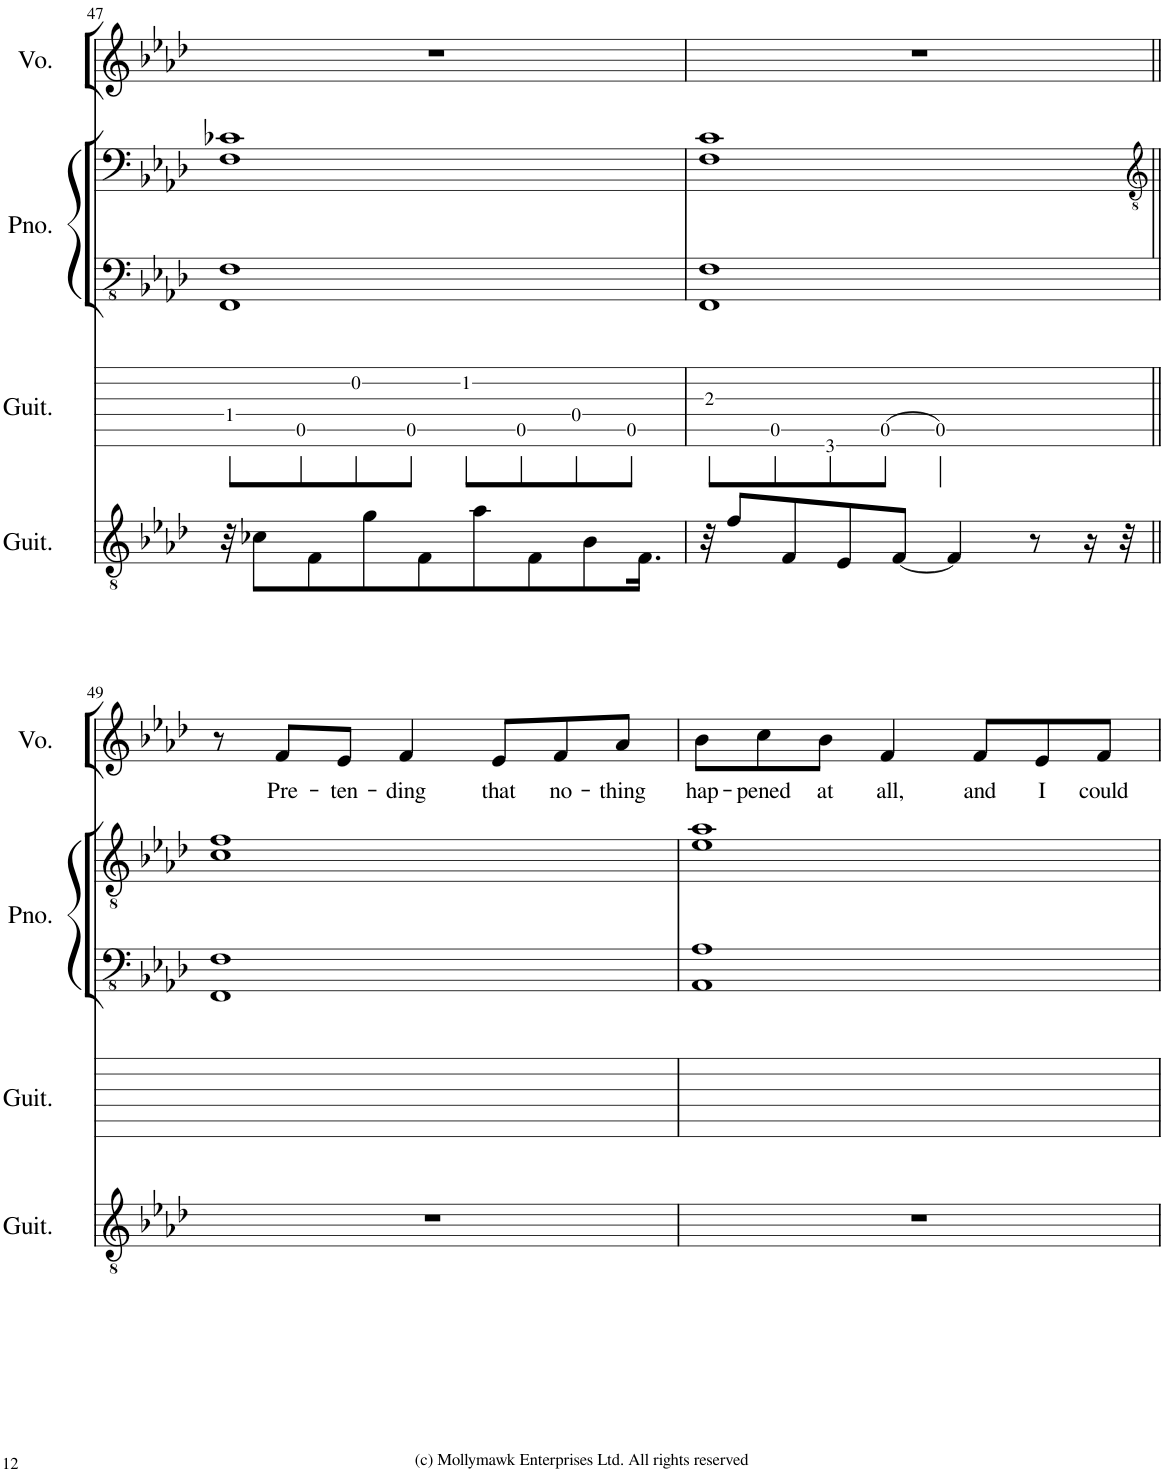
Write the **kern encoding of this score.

**kern	**kern	**kern	**kern	**kern	**text
*part4	*part3	*part2	*part2	*part1	*part1
*staff5	*staff4	*staff3	*staff2	*staff1	*staff1
*I"Acoustic Guitar	*I"Acoustic Guitar	*I"Piano	*	*I"Voice	*
*I'Guit.	*I'Guit.	*I'Pno.	*	*I'Vo.	*
!!LO:PB:g=z
*clefGv2	*	*clefFv4	*clefF4	*clefG2	*
*k[b-e-a-d-]	*k[b-e-a-d-]	*k[b-e-a-d-]	*k[b-e-a-d-]	*k[b-e-a-d-]	*
*M4/4	*M4/4	*M4/4	*M4/4	*M4/4	*
=47	=47	=47	=47	=47	=47
32r	8c-X\L	1FFF 1FF	1F 1c-X	1r	.
8c-X\L	.	.	.	.	.
.	8F\	.	.	.	.
8F\	.	.	.	.	.
.	8g\	.	.	.	.
8g\	.	.	.	.	.
.	8F\J	.	.	.	.
8F\	.	.	.	.	.
.	8a-\L	.	.	.	.
8a-\	.	.	.	.	.
.	8F\	.	.	.	.
8F\	.	.	.	.	.
.	8B-\	.	.	.	.
8B-\	.	.	.	.	.
.	8F\J	.	.	.	.
16.F\Jk	.	.	.	.	.
=48	=48	=48	=48	=48	=48
32r	8f\L	1FFF 1FF	1F 1c	1r	.
8f/L	.	.	.	.	.
.	8F\	.	.	.	.
8F/	.	.	.	.	.
.	8E-\	.	.	.	.
8E-/	.	.	.	.	.
.	[8F\J	.	.	.	.
[8F/J	.	.	.	.	.
.	4F\]	.	.	.	.
4F/]	.	.	.	.	.
.	4r	.	.	.	.
8r	.	.	.	.	.
16r	.	.	.	.	.
32r	.	.	.	.	.
!!LO:LB:g=z
=49||	=49||	=49||	=49||	=49||	=49||
*	*	*	*clefGv2	*	*
1r	1r	1FFF 1FF	1c 1f	8r	.
!	!	!	!	!	!LO:LY:b
.	.	.	.	8f/L	Pre-
!	!	!	!	!	!LO:LY:b
.	.	.	.	8e-/J	-ten-
!	!	!	!	!	!LO:LY:b
.	.	.	.	4f/	-ding
!	!	!	!	!	!LO:LY:b
.	.	.	.	8e-/L	that
!	!	!	!	!	!LO:LY:b
.	.	.	.	8f/	no-
!	!	!	!	!	!LO:LY:b
.	.	.	.	8a-/J	-thing
=50	=50	=50	=50	=50	=50
!	!	!	!	!	!LO:LY:b
1r	1r	1AAA- 1AA-	1e- 1a-	8b-\L	hap-
!	!	!	!	!	!LO:LY:b
.	.	.	.	8cc\	-pened
!	!	!	!	!	!LO:LY:b
.	.	.	.	8b-\J	at
!	!	!	!	!	!LO:LY:b
.	.	.	.	4f/	all,
!	!	!	!	!	!LO:LY:b
.	.	.	.	8f/L	and
!	!	!	!	!	!LO:LY:b
.	.	.	.	8e-/	I
!	!	!	!	!	!LO:LY:b
.	.	.	.	8f/J	could
=	=	=	=	=	=
*-	*-	*-	*-	*-	*-
